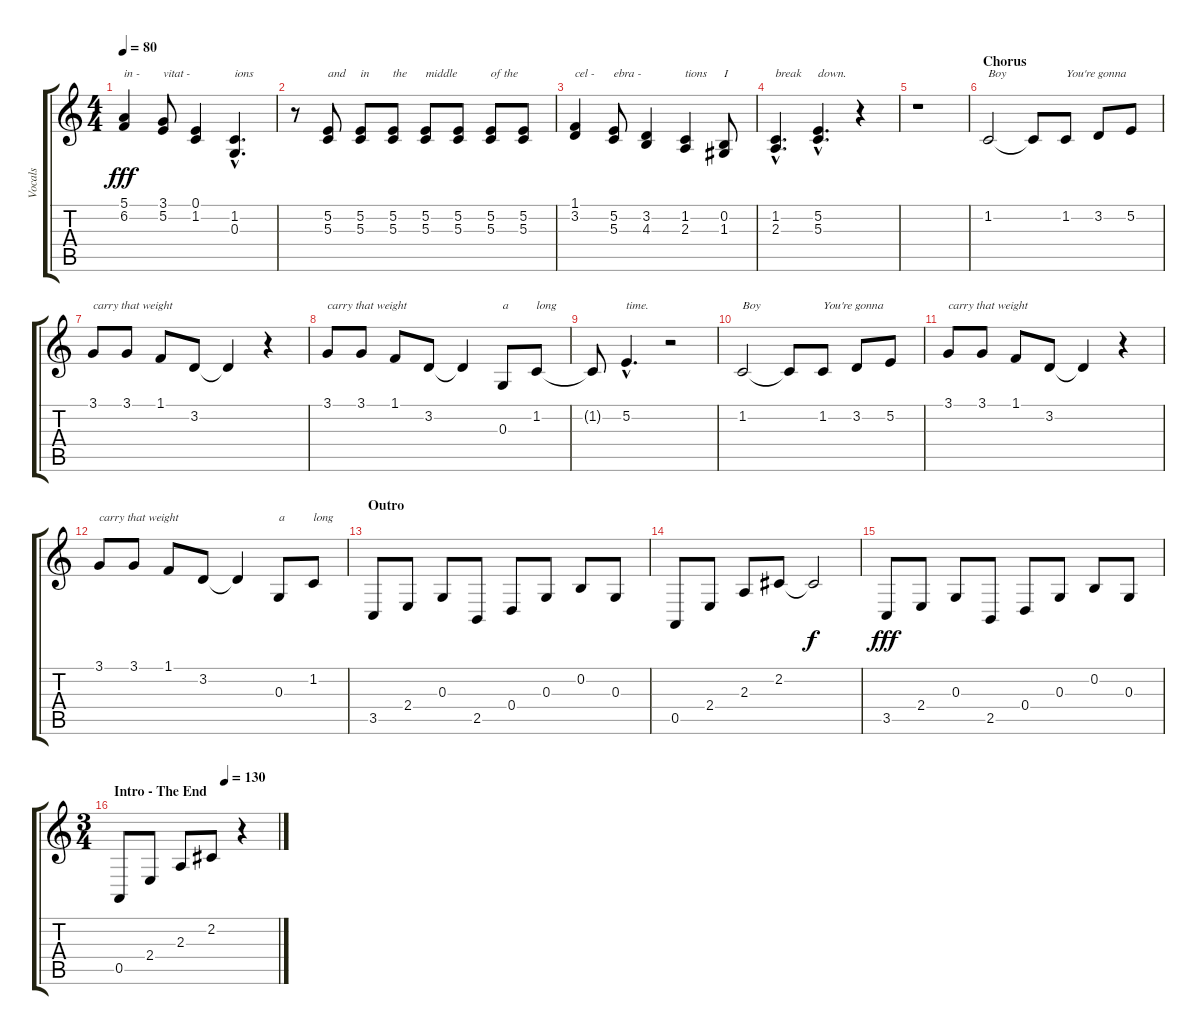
\track ("Vocals" "Vocals") {instrument choiraahs}
\staff {score tabs}
\tuning (E4 B3 G3 D3 A2 E2) {hide}
\ts (4 4)
\tempo 80
\clef g2
\ks c
(5.1 6.2).4{txt "in -" dy fff} (3.1 5.2).8{txt "vitat -"} (0.1 1.2).4 (1.2{hac} 0.3{hac}).4{d txt "ions"} |
r.8 (5.2 5.3).8{txt "and"} (5.2 5.3).8{txt "in"} (5.2 5.3).8{txt "the"} (5.2 5.3).8{txt "middle"} (5.2 5.3).8 (5.2 5.3).8{txt "of the"} (5.2 5.3).8 |
(1.1 3.2).4{txt "cel -"} (5.2 5.3).8{txt "ebra -"} (3.2 4.3).4 (1.2 2.3).4{txt "tions"} (0.2 1.3).8{txt "I"} |
(1.2{hac} 2.3{hac}).4{d txt "break"} (5.2{hac} 5.3{hac}).4{d txt "down."} r.4 |
r.1 |
\section ("" "Chorus")
1.2.2{txt "Boy" volume 12 instrument altosax} 1.2{t}.8 1.2.8{txt "You're gonna"} 3.2.8 5.2.8 |
3.1.8{txt "carry that weight"} 3.1.8 1.1.8 3.2.8 3.2{t}.4 r.4 |
3.1.8{txt "carry that weight"} 3.1.8 1.1.8 3.2.8 3.2{t}.4 0.3.8{txt "a"} 1.2.8{txt "long"} |
1.2{t}.8 5.2{hac}.4{d txt "time."} r.2 |
1.2.2{txt "Boy"} 1.2{t}.8 1.2.8{txt "You're gonna"} 3.2.8 5.2.8 |
3.1.8{txt "carry that weight"} 3.1.8 1.1.8 3.2.8 3.2{t}.4 r.4 |
3.1.8{txt "carry that weight"} 3.1.8 1.1.8 3.2.8 3.2{t}.4 0.3.8{txt "a"} 1.2.8{txt "long"} |
\section ("" "Outro")
3.5.8{volume 13 instrument distortionguitar} 2.4.8 0.3.8 2.5.8 0.4.8 0.3.8 0.2.8 0.3.8 |
0.5.8 2.4.8 2.3.8 2.2.8 2.2{t}.2{dy f} |
3.5.8{dy fff} 2.4.8 0.3.8 2.5.8 0.4.8 0.3.8 0.2.8 0.3.8 |
\ts (3 4)
\section ("" "Intro - The End")
\tempo (130 0.6666666666666666)
0.5.8 2.4.8 2.3.8 2.2.8 r.4
